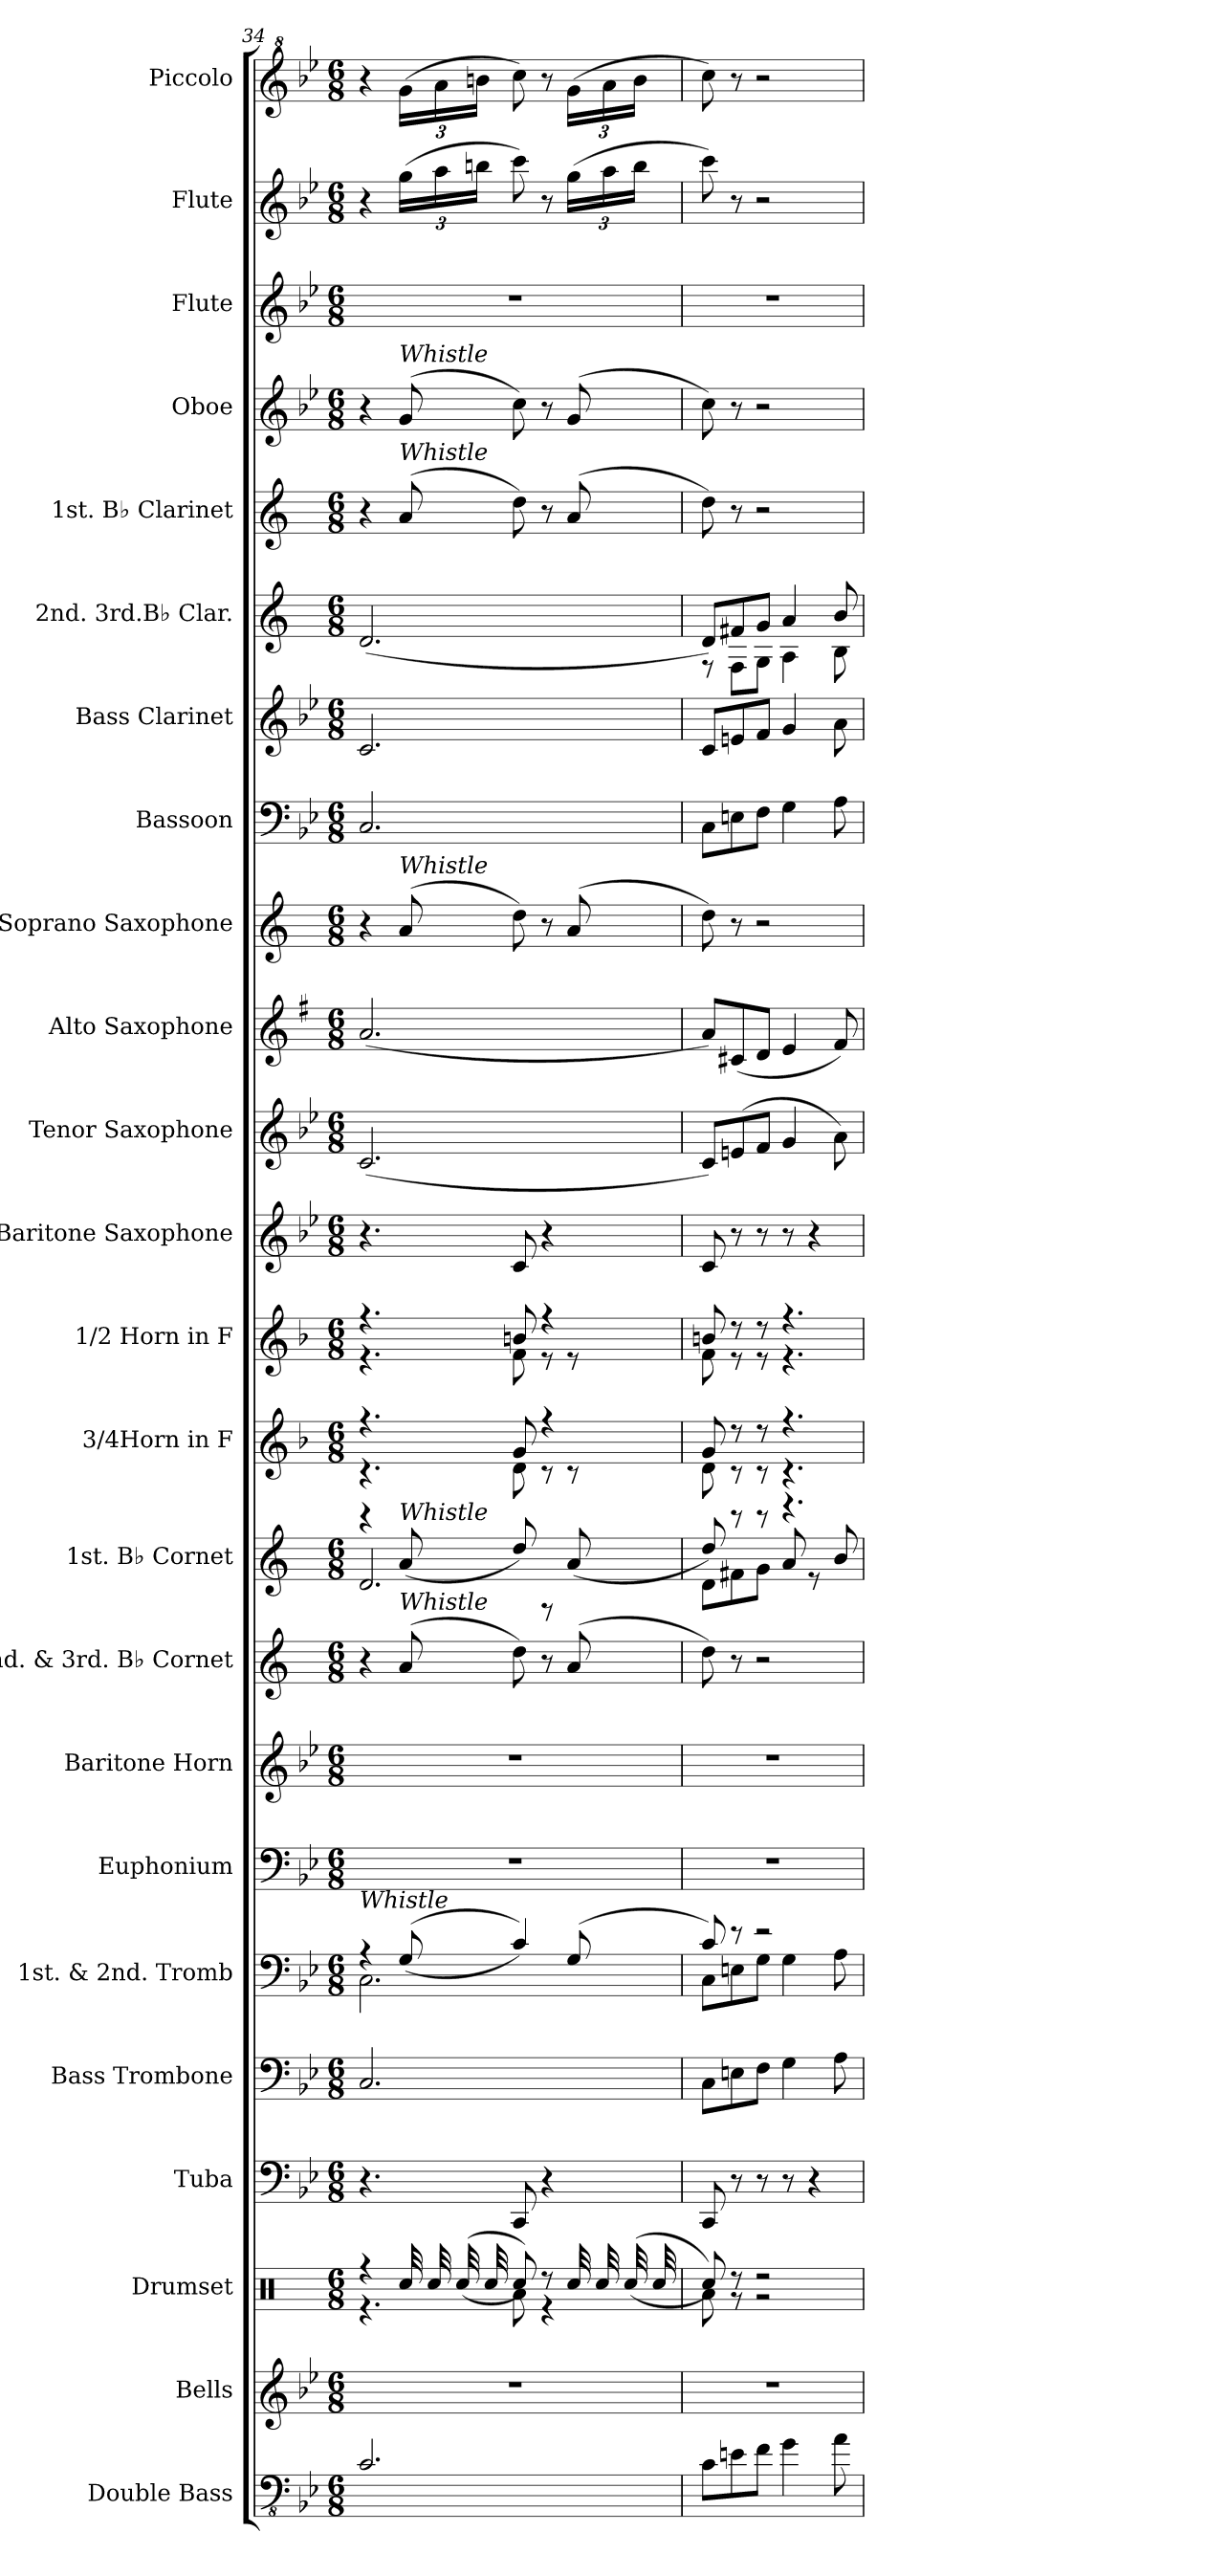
**kern	**kern	**kern	**kern	**kern	**kern	**kern	**kern	**kern	**kern	**kern	**kern	**kern	**kern	**kern	**kern	**kern	**kern	**kern	**kern	**kern	**kern	**kern	**kern
*part24	*part23	*part22	*part21	*part20	*part19	*part18	*part17	*part16	*part15	*part14	*part13	*part12	*part11	*part10	*part9	*part8	*part7	*part6	*part5	*part4	*part3	*part2	*part1
*staff24	*staff23	*staff22	*staff21	*staff20	*staff19	*staff18	*staff17	*staff16	*staff15	*staff14	*staff13	*staff12	*staff11	*staff10	*staff9	*staff8	*staff7	*staff6	*staff5	*staff4	*staff3	*staff2	*staff1
*I"Double Bass	*I"Bells	*I"Drumset	*I"Tuba	*I"Bass Trombone	*I"1st. &amp; 2nd. Tromb	*I"Euphonium	*I"Baritone Horn	*I"2nd. &amp; 3rd. B♭ Cornet	*I"1st. B♭ Cornet	*I"3/4Horn in F	*I"1/2 Horn in F	*I"Baritone Saxophone	*I"Tenor Saxophone	*I"Alto Saxophone	*I"Soprano Saxophone	*I"Bassoon	*I"Bass Clarinet	*I"2nd. 3rd.B♭ Clar.	*I"1st. B♭ Clarinet	*I"Oboe	*I"Flute	*I"Flute	*I"Piccolo
*I'Db.	*	*I'Drs.	*I'Tba.	*I'B. Tbn.	*	*I'Euph.	*I'Bar. Hn.	*I'2&amp;3 B♭ Cnt.	*I'1 B♭ Cnt.	*	*	*I'Bar. Sax.	*I'T. Sax.	*I'A. Sax.	*I'S. Sax.	*I'Bsn.	*I'B. Cl.	*I'2/3 B♭ Cl.	*I'1 B♭ Cl.	*I'Ob.	*I'Fl.	*I'Fl.	*I'Picc.
*clefFv4	*clefG2	*clefX	*clefF4	*clefF4	*clefF4	*clefF4	*clefG2	*clefG2	*clefG2	*clefG2	*clefG2	*clefG2	*clefG2	*clefG2	*clefG2	*clefF4	*clefG2	*clefG2	*clefG2	*clefG2	*clefG2	*clefG2	*clefG^2
*ITrd7c12	*	*	*	*	*	*	*ITrd8c14	*ITrd1c2	*ITrd1c2	*ITrd4c7	*ITrd4c7	*ITrd12c21	*ITrd8c14	*ITrd5c9	*ITrd1c2	*	*ITrd8c14	*ITrd1c2	*ITrd1c2	*	*	*	*ITrd-7c-12
*k[b-e-]	*k[b-e-]	*k[]	*k[b-e-]	*k[b-e-]	*k[b-e-]	*k[b-e-]	*k[b-e-]	*k[b-e-]	*k[b-e-]	*k[b-e-]	*k[b-e-]	*k[b-e-]	*k[b-e-]	*k[b-e-]	*k[b-e-]	*k[b-e-]	*k[b-e-]	*k[b-e-]	*k[b-e-]	*k[b-e-]	*k[b-e-]	*k[b-e-]	*k[b-e-]
*M6/8	*M6/8	*M6/8	*M6/8	*M6/8	*M6/8	*M6/8	*M6/8	*M6/8	*M6/8	*M6/8	*M6/8	*M6/8	*M6/8	*M6/8	*M6/8	*M6/8	*M6/8	*M6/8	*M6/8	*M6/8	*M6/8	*M6/8	*M6/8
=34	=34	=34	=34	=34	=34	=34	=34	=34	=34	=34	=34	=34	=34	=34	=34	=34	=34	=34	=34	=34	=34	=34	=34
*	*	*^	*	*	*^	*	*	*	*^	*^	*^	*	*	*	*	*	*	*	*	*	*	*	*
!	!	!	!	!	!	!LO:TX:a:i:t=Whistle	!	!	!	!	!	!	!	!	!	!	!	!	!	!	!	!	!	!	!	!	!	!
2.CC/	2.r	4r	4.r	4.r	2.C/	4r	2.C!\	2.r	2.r	4r	2.c!/	4rccc	4.r	4.r	4.r	4.r	4.r	(<2.C/	(<2.c/	4r	2.C/	2.C/	(<2.c/	4r	4r	2.r	4r	4r
*	*	*	*	*	*	*	*	*	*	*	*	*	*	*	*	*	*	*	*	*	*	*	*	*	*	*	*Xbrackettup	*Xbrackettup
!	!	!	!	!	!	!	!	!	!	!	!	!	!	!	!	!	!	!	!	!	!	!	!	!	!LO:TX:a:i:t=Whistle	!	!	!
!	!	!	!	!	!	!	!	!	!	!	!	!	!	!	!	!	!	!	!	!	!	!	!	!LO:TX:a:i:t=Whistle	!	!	!	!
!	!	!	!	!	!	!	!	!	!	!	!	!	!	!	!	!	!	!	!	!LO:TX:a:i:t=Whistle	!	!	!	!	!	!	!	!
!	!	!	!	!	!	!	!	!	!	!	!	!LO:TX:a:i:t=Whistle	!	!	!	!	!	!	!	!	!	!	!	!	!	!	!	!
!	!	!	!	!	!	!	!	!	!	!LO:TX:a:i:t=Whistle	!	!	!	!	!	!	!	!	!	!	!	!	!	!	!	!	!	!
*	*	*tremolo	*	*	*	*	*	*	*	*	*	*	*	*	*	*	*	*	*	*	*	*	*	*	*	*	*	*
.	.	(>(>32Rcc/	.	.	.	(>(>8G/	.	.	.	(>8g/	.	(>8g/	.	.	.	.	.	.	.	(>8g/	.	.	.	(>8g/	(>8g/	.	(>24gg\LL	(>24ggg\LL
.	.	(>(>32Rcc/	.	.	.	.	.	.	.	.	.	.	.	.	.	.	.	.	.	.	.	.	.	.	.	.	.	.
.	.	.	.	.	.	.	.	.	.	.	.	.	.	.	.	.	.	.	.	.	.	.	.	.	.	.	24aa\	24aaa\
.	.	(>(>32Rcc/	.	.	.	.	.	.	.	.	.	.	.	.	.	.	.	.	.	.	.	.	.	.	.	.	.	.
.	.	.	.	.	.	.	.	.	.	.	.	.	.	.	.	.	.	.	.	.	.	.	.	.	.	.	24bbn\JJ	24bbbn\JJ
.	.	32Rcc/	.	.	.	.	.	.	.	.	.	.	.	.	.	.	.	.	.	.	.	.	.	.	.	.	.	.
*	*	*Xtremolo	*	*	*	*	*	*	*	*	*	*	*	*	*	*	*	*	*	*	*	*	*	*	*	*	*	*
.	.	8Rcc/))	8Ra\	8CC/	.	4c/))	.	.	.	8cc\)	.	8cc/)	8c/	8G\	8en/	8B-\	8C/	.	.	8cc\)	.	.	.	8cc\)	8cc\)	.	8ccc\)	8cccc\)
.	.	8r	4r	4r	.	.	.	.	.	8r	.	8r	4r	8r	4r	8r	4r	.	.	8r	.	.	.	8r	8r	.	8r	8r
*	*	*tremolo	*	*	*	*	*	*	*	*	*	*	*	*	*	*	*	*	*	*	*	*	*	*	*	*	*	*
.	.	(>(>32Rcc/	.	.	.	(>8G/	.	.	.	(<8g/	.	(>8g/	.	8r	.	8r	.	.	.	(<8g/	.	.	.	(<8g/	(<8g/	.	(>24gg\LL	(>24ggg\LL
.	.	(>(>32Rcc/	.	.	.	.	.	.	.	.	.	.	.	.	.	.	.	.	.	.	.	.	.	.	.	.	.	.
.	.	.	.	.	.	.	.	.	.	.	.	.	.	.	.	.	.	.	.	.	.	.	.	.	.	.	24aa\	24aaa\
.	.	(>(>32Rcc/	.	.	.	.	.	.	.	.	.	.	.	.	.	.	.	.	.	.	.	.	.	.	.	.	.	.
.	.	.	.	.	.	.	.	.	.	.	.	.	.	.	.	.	.	.	.	.	.	.	.	.	.	.	24bb\JJ	24bbb\JJ
.	.	32Rcc/	.	.	.	.	.	.	.	.	.	.	.	.	.	.	.	.	.	.	.	.	.	.	.	.	.	.
*	*	*Xtremolo	*	*	*	*	*	*	*	*	*	*	*	*	*	*	*	*	*	*	*	*	*	*	*	*	*	*
=35	=35	=35	=35	=35	=35	=35	=35	=35	=35	=35	=35	=35	=35	=35	=35	=35	=35	=35	=35	=35	=35	=35	=35	=35	=35	=35	=35	=35
*	*	*	*	*	*	*	*	*	*	*	*	*	*	*	*	*	*	*	*	*	*	*	*^	*	*	*	*	*
8CC\L	2.r	8Rcc/))	8Ra\	8CC/	8C\L	8c/)	8C!\L	2.r	2.r	8cc\)	8c!\L	8cc/)	8c/	8G\	8en/	8B-\	8C/	8C/L)	8c/L)	8cc\)	8C\L	8C/L	8c/L)	8r	8cc\)	8cc\)	2.r	8ccc\)	8cccc\)
8EEn\	.	8r	8r	8r	8En\	8r	8En!\	.	.	8r	8en!\	8rccc	8r	8r	8r	8r	8r	(>8En/	(<8En/	8r	8En\	8En/	8en/	8E-\L	8r	8r	.	8r	8r
8FF\J	.	2r	2r	8r	8F\J	2r	8G!\J	.	.	2r	8f!\J	8rccc	8r	8r	8r	8r	8r	8F/J	8F/J	2r	8F\J	8F/J	8f/J	8F\J	2r	2r	.	2r	2r
4GG\	.	.	.	8r	4G\	.	4G!\	.	.	.	8g!/	4.reee	4.r	4.r	4.r	4.r	8r	4G/	4G/	.	4G\	4G/	4g/	4G\	.	.	.	.	.
.	.	.	.	4r	.	.	.	.	.	.	8re	.	.	.	.	.	4r	.	.	.	.	.	.	.	.	.	.	.	.
8AA\	.	.	.	.	8A\	.	8A!\	.	.	.	8a!/	.	.	.	.	.	.	8A\)	8A/)	.	8A\	8A\	8a/	8A\	.	.	.	.	.
*	*	*	*	*	*	*	*	*	*	*	*v	*v	*	*	*v	*v	*	*	*	*	*	*	*v	*v	*	*	*	*	*
*	*	*v	*v	*	*	*v	*v	*	*	*	*	*v	*v	*	*	*	*	*	*	*	*	*	*	*	*	*
=	=	=	=	=	=	=	=	=	=	=	=	=	=	=	=	=	=	=	=	=	=	=	=
*-	*-	*-	*-	*-	*-	*-	*-	*-	*-	*-	*-	*-	*-	*-	*-	*-	*-	*-	*-	*-	*-	*-	*-
